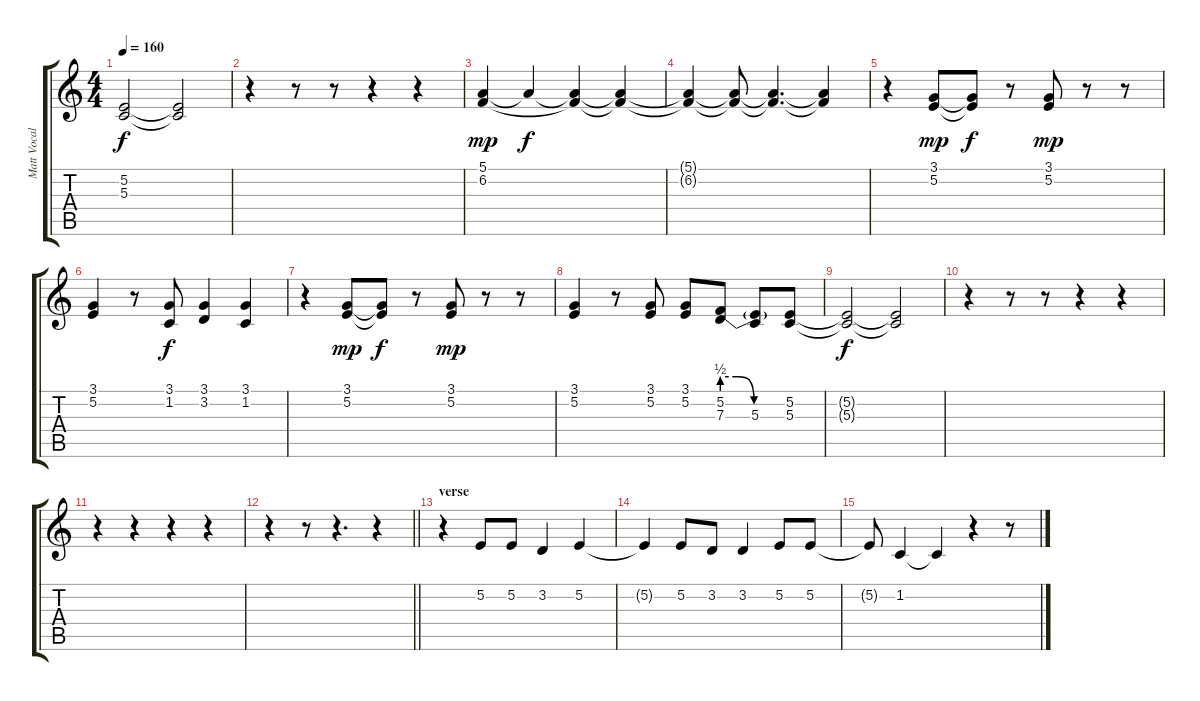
\track ("Matt Vocals" "Matt Vocal") {instrument oboe}
\staff {score tabs}
\tuning (E4 B3 G3 D3 A2 E2) {hide}
\ts (4 4)
\tempo 160
\clef g2
\ks c
(5.2{t} 5.3{t}).2{dy f} (5.2{t} 5.3{t}).2 |
r.4 r.8 r.8 r.4 r.4 |
(5.1 6.2).4{dy mp} 5.1{t}.4{dy f} (5.1{t} 6.2{t}).4 (5.1{t} 6.2{t}).4 |
(5.1{t} 6.2{t}).4 (5.1{t} 6.2{t}).8 (5.1{t} 6.2{t}).4{d} (5.1{t} 6.2{t}).4 |
r.4 (3.1 5.2).8{dy mp} (3.1{t} 5.2{t}).8{dy f} r.8 (3.1 5.2).8{dy mp} r.8 r.8 |
(3.1 5.2).4 r.8 (3.1 1.2).8{dy f} (3.1 3.2).4 (3.1 1.2).4 |
r.4 (3.1 5.2).8{dy mp} (3.1{t} 5.2{t}).8{dy f} r.8 (3.1 5.2).8{dy mp} r.8 r.8 |
(3.1 5.2).4 r.8 (3.1 5.2).8 (3.1 5.2).8 (5.2{be (custom 0 2 13 2 15 2 30 0 58 0 60 0)} 7.3).8 (5.2{t} 5.3).8 (5.2 5.3).8 |
(5.2{t} 5.3{t}).2{dy f} (5.2{t} 5.3{t}).2 |
r.4 r.8 r.8 r.4 r.4 |
r.4 r.4 r.4 r.4 |
\barLineRight lightlight
r.4 r.8 r.4{d} r.4 |
\section ("" "verse")
r.4 5.2.8 5.2.8 3.2.4 5.2.4 |
5.2{t}.4 5.2.8 3.2.8 3.2.4 5.2.8 5.2.8 |
5.2{t}.8 1.2.4 1.2{t}.4 r.4 r.8
